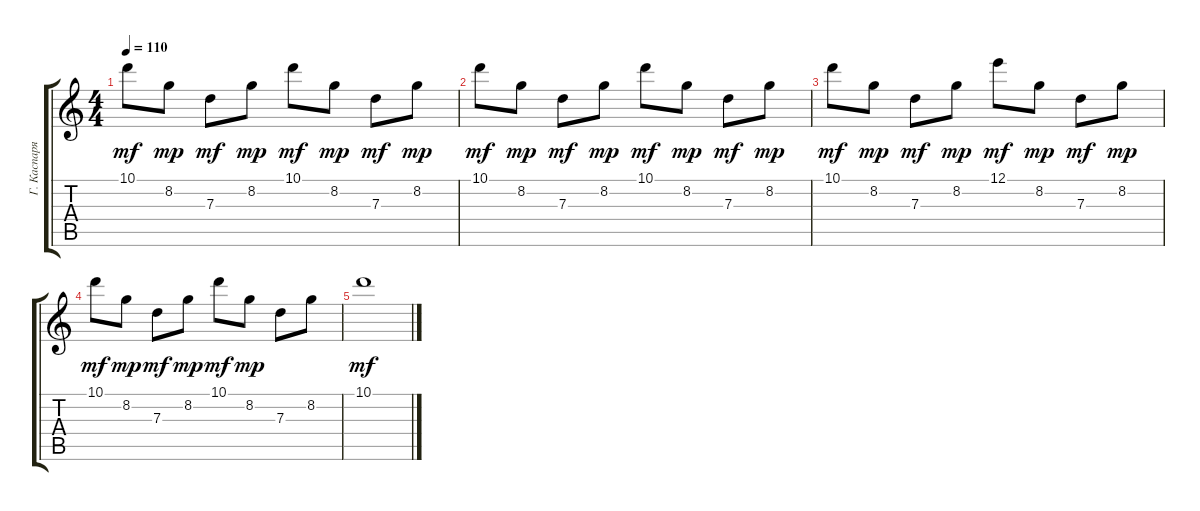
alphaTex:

\track ("Г. Каспарян" "Г. Каспаря") {instrument electricguitarclean}
\staff {score tabs}
\tuning (E4 B3 G3 D3 A2 E2) {hide}
\ts (4 4)
\tempo 110
\clef g2
\ks c
10.1.8{dy mf} 8.2.8{dy mp} 7.3.8{dy mf} 8.2.8{dy mp} 10.1.8{dy mf} 8.2.8{dy mp} 7.3.8{dy mf} 8.2.8{dy mp} |
10.1.8{dy mf} 8.2.8{dy mp} 7.3.8{dy mf} 8.2.8{dy mp} 10.1.8{dy mf} 8.2.8{dy mp} 7.3.8{dy mf} 8.2.8{dy mp} |
10.1.8{dy mf} 8.2.8{dy mp} 7.3.8{dy mf} 8.2.8{dy mp} 12.1.8{dy mf} 8.2.8{dy mp} 7.3.8{dy mf} 8.2.8{dy mp} |
10.1.8{dy mf} 8.2.8{dy mp} 7.3.8{dy mf} 8.2.8{dy mp} 10.1.8{dy mf} 8.2.8{dy mp} 7.3.8 8.2.8 |
10.1.1{dy mf}
